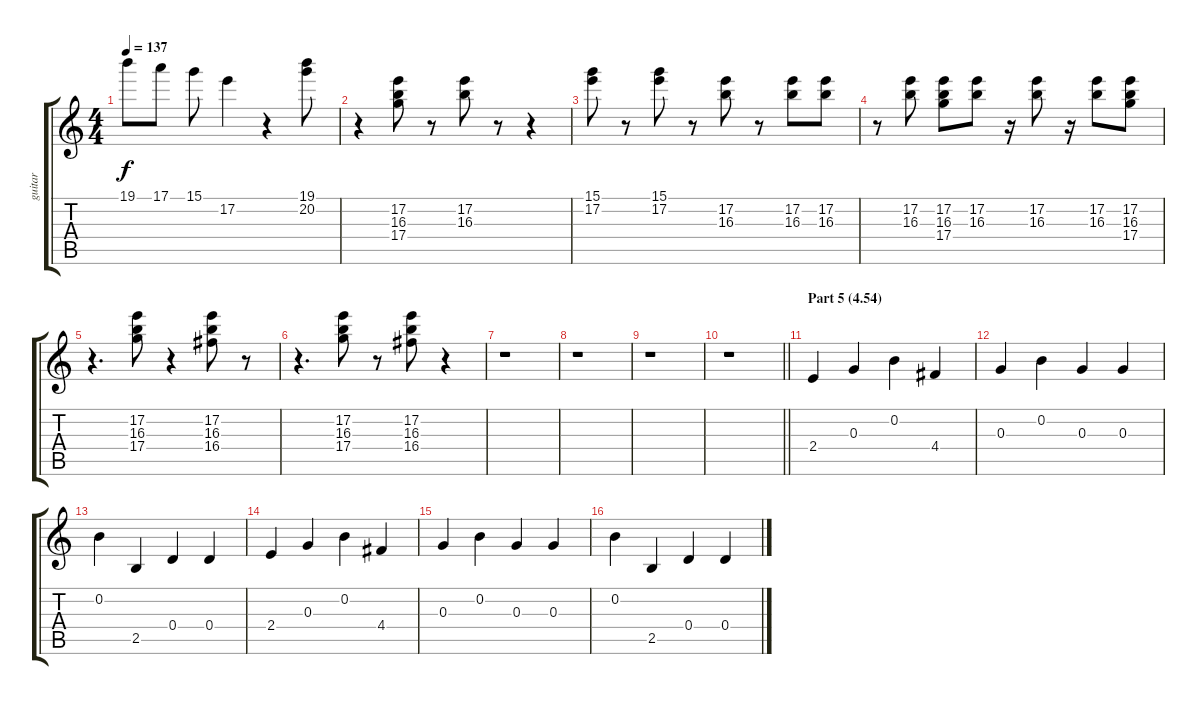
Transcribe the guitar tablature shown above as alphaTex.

\track ("guitar" "guitar") {instrument distortionguitar}
\staff {score tabs}
\tuning (E4 B3 G3 D3 A2 E2) {hide}
\ts (4 4)
\tempo 137
\clef g2
\ks c
19.1.8{dy f} 17.1.8 15.1.8 17.2.4 r.4 (19.1 20.2).8 |
r.4 (17.2 16.3 17.4).8 r.8 (17.2 16.3).8 r.8 r.4 |
(15.1 17.2).8 r.8 (15.1 17.2).8 r.8 (17.2 16.3).8 r.8 (17.2 16.3).8 (17.2 16.3).8 |
r.8 (17.2 16.3).8 (17.2 16.3 17.4).8 (17.2 16.3).8 r.16 (17.2 16.3).8 r.16 (17.2 16.3).8 (17.2 16.3 17.4).8 |
r.4{d} (17.2 16.3 17.4).8 r.4 (17.2 16.3 16.4).8 r.8 |
r.4{d} (17.2 16.3 17.4).8 r.8 (17.2 16.3 16.4).8 r.4 |
r.1 |
r.1 |
r.1 |
\barLineRight lightlight
r.1 |
\section ("" "Part 5 (4.54)")
2.4.4 0.3.4 0.2.4 4.4.4 |
0.3.4 0.2.4 0.3.4 0.3.4 |
0.2.4 2.5.4 0.4.4 0.4.4 |
2.4.4 0.3.4 0.2.4 4.4.4 |
0.3.4 0.2.4 0.3.4 0.3.4 |
0.2.4 2.5.4 0.4.4 0.4.4
